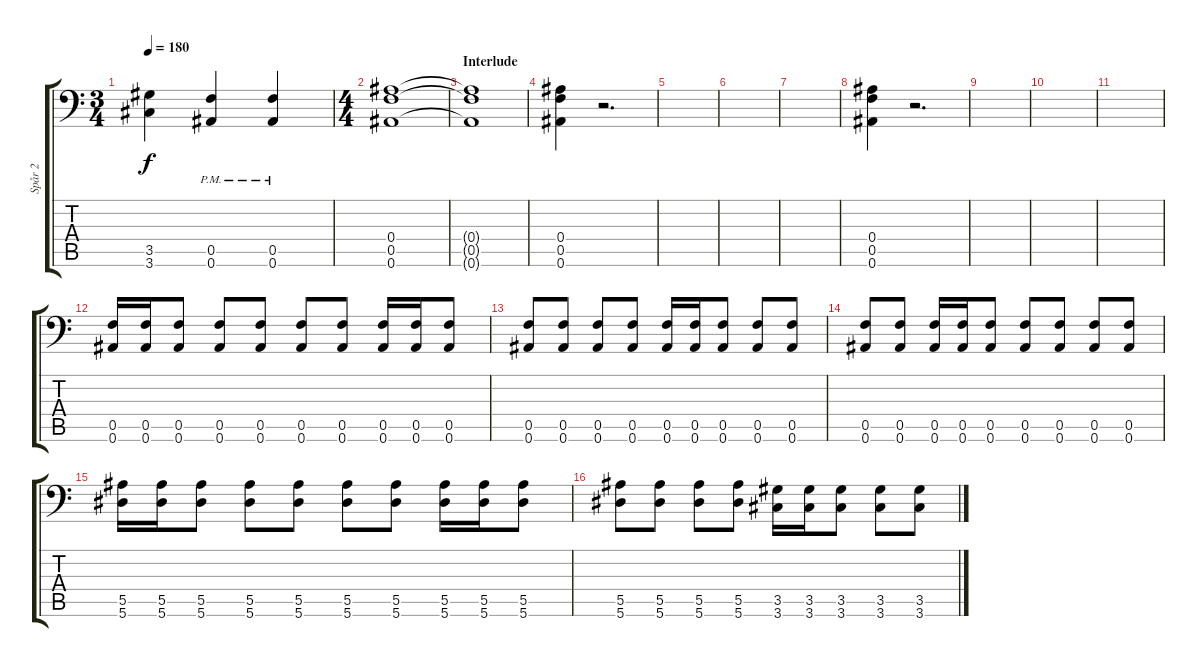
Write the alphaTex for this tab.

\track ("Spår 2" "Spår 2") {instrument distortionguitar}
\staff {score tabs}
\tuning (C4 G3 Eb3 Bb2 F2 Bb1) {hide}
\ts (3 4)
\tempo 180
\clef f4
\ks c
(3.5 3.6).4{dy f} (0.5{pm} 0.6{pm}).4 (0.5{pm} 0.6{pm}).4 |
\ts (4 4)
(0.4 0.5 0.6).1 |
\section ("" "Interlude")
(0.4{t} 0.5{t} 0.6{t}).1 |
(0.4 0.5 0.6).4 r.2{d} |
|
|
|
(0.4 0.5 0.6).4 r.2{d} |
|
|
|
(0.5 0.6).16 (0.5 0.6).16 (0.5 0.6).8 (0.5 0.6).8 (0.5 0.6).8 (0.5 0.6).8 (0.5 0.6).8 (0.5 0.6).16 (0.5 0.6).16 (0.5 0.6).8 |
(0.5 0.6).8 (0.5 0.6).8 (0.5 0.6).8 (0.5 0.6).8 (0.5 0.6).16 (0.5 0.6).16 (0.5 0.6).8 (0.5 0.6).8 (0.5 0.6).8 |
(0.5 0.6).8 (0.5 0.6).8 (0.5 0.6).16 (0.5 0.6).16 (0.5 0.6).8 (0.5 0.6).8 (0.5 0.6).8 (0.5 0.6).8 (0.5 0.6).8 |
(5.5 5.6).16 (5.5 5.6).16 (5.5 5.6).8 (5.5 5.6).8 (5.5 5.6).8 (5.5 5.6).8 (5.5 5.6).8 (5.5 5.6).16 (5.5 5.6).16 (5.5 5.6).8 |
(5.5 5.6).8 (5.5 5.6).8 (5.5 5.6).8 (5.5 5.6).8 (3.5 3.6).16 (3.5 3.6).16 (3.5 3.6).8 (3.5 3.6).8 (3.5 3.6).8
